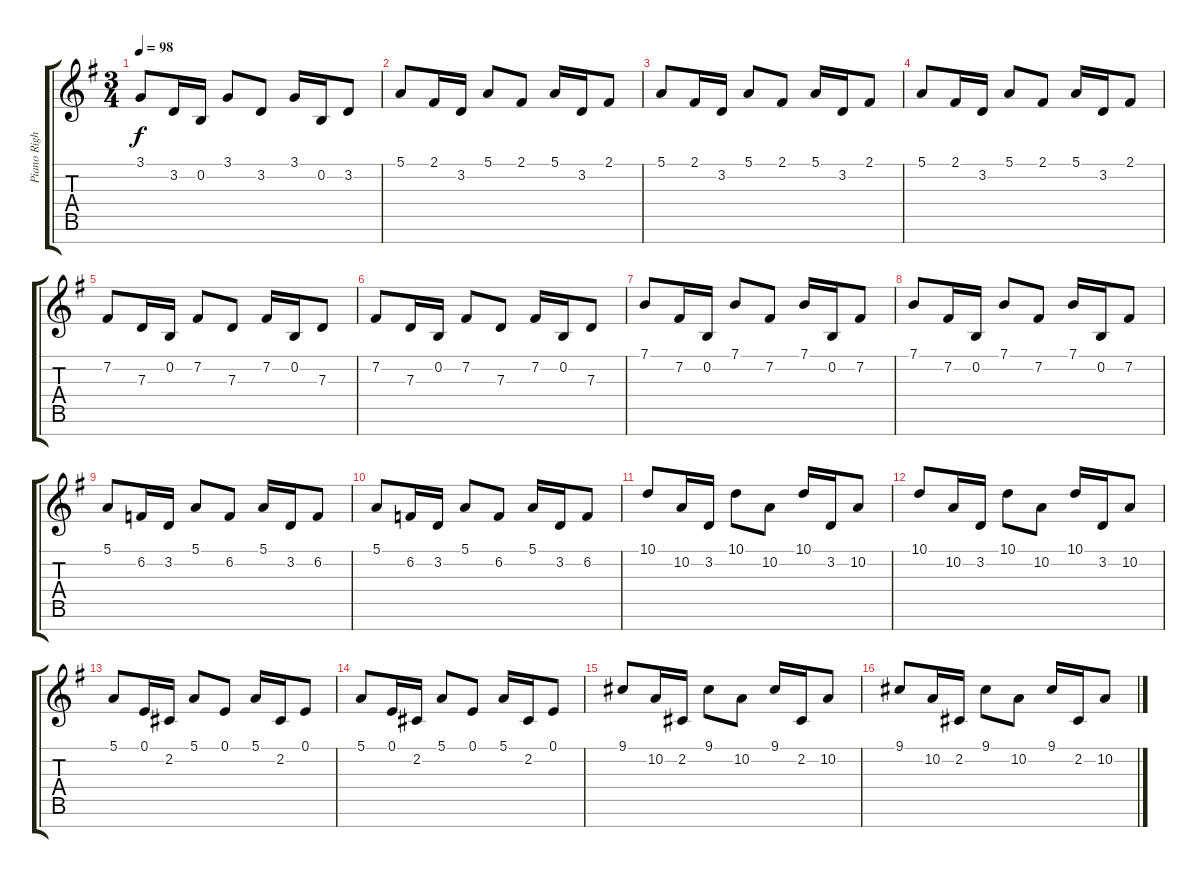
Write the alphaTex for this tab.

\track ("Piano Right Hand" "Piano Righ") {instrument acousticgrandpiano}
\staff {score tabs}
\tuning (E4 B3 G3 D3 A2 E2 B1) {hide}
\ts (3 4)
\tempo 98
\clef g2
\ks eminor
3.1.8{dy f} 3.2.16 0.2.16 3.1.8 3.2.8 3.1.16 0.2.16 3.2.8 |
5.1.8 2.1.16 3.2.16 5.1.8 2.1.8 5.1.16 3.2.16 2.1.8 |
5.1.8 2.1.16 3.2.16 5.1.8 2.1.8 5.1.16 3.2.16 2.1.8 |
5.1.8 2.1.16 3.2.16 5.1.8 2.1.8 5.1.16 3.2.16 2.1.8 |
7.2.8 7.3.16 0.2.16 7.2.8 7.3.8 7.2.16 0.2.16 7.3.8 |
7.2.8 7.3.16 0.2.16 7.2.8 7.3.8 7.2.16 0.2.16 7.3.8 |
7.1.8 7.2.16 0.2.16 7.1.8 7.2.8 7.1.16 0.2.16 7.2.8 |
7.1.8 7.2.16 0.2.16 7.1.8 7.2.8 7.1.16 0.2.16 7.2.8 |
5.1.8 6.2.16 3.2.16 5.1.8 6.2.8 5.1.16 3.2.16 6.2.8 |
5.1.8 6.2.16 3.2.16 5.1.8 6.2.8 5.1.16 3.2.16 6.2.8 |
10.1.8 10.2.16 3.2.16 10.1.8 10.2.8 10.1.16 3.2.16 10.2.8 |
10.1.8 10.2.16 3.2.16 10.1.8 10.2.8 10.1.16 3.2.16 10.2.8 |
5.1.8 0.1.16 2.2.16 5.1.8 0.1.8 5.1.16 2.2.16 0.1.8 |
5.1.8 0.1.16 2.2.16 5.1.8 0.1.8 5.1.16 2.2.16 0.1.8 |
9.1.8 10.2.16 2.2.16 9.1.8 10.2.8 9.1.16 2.2.16 10.2.8 |
9.1.8 10.2.16 2.2.16 9.1.8 10.2.8 9.1.16 2.2.16 10.2.8
